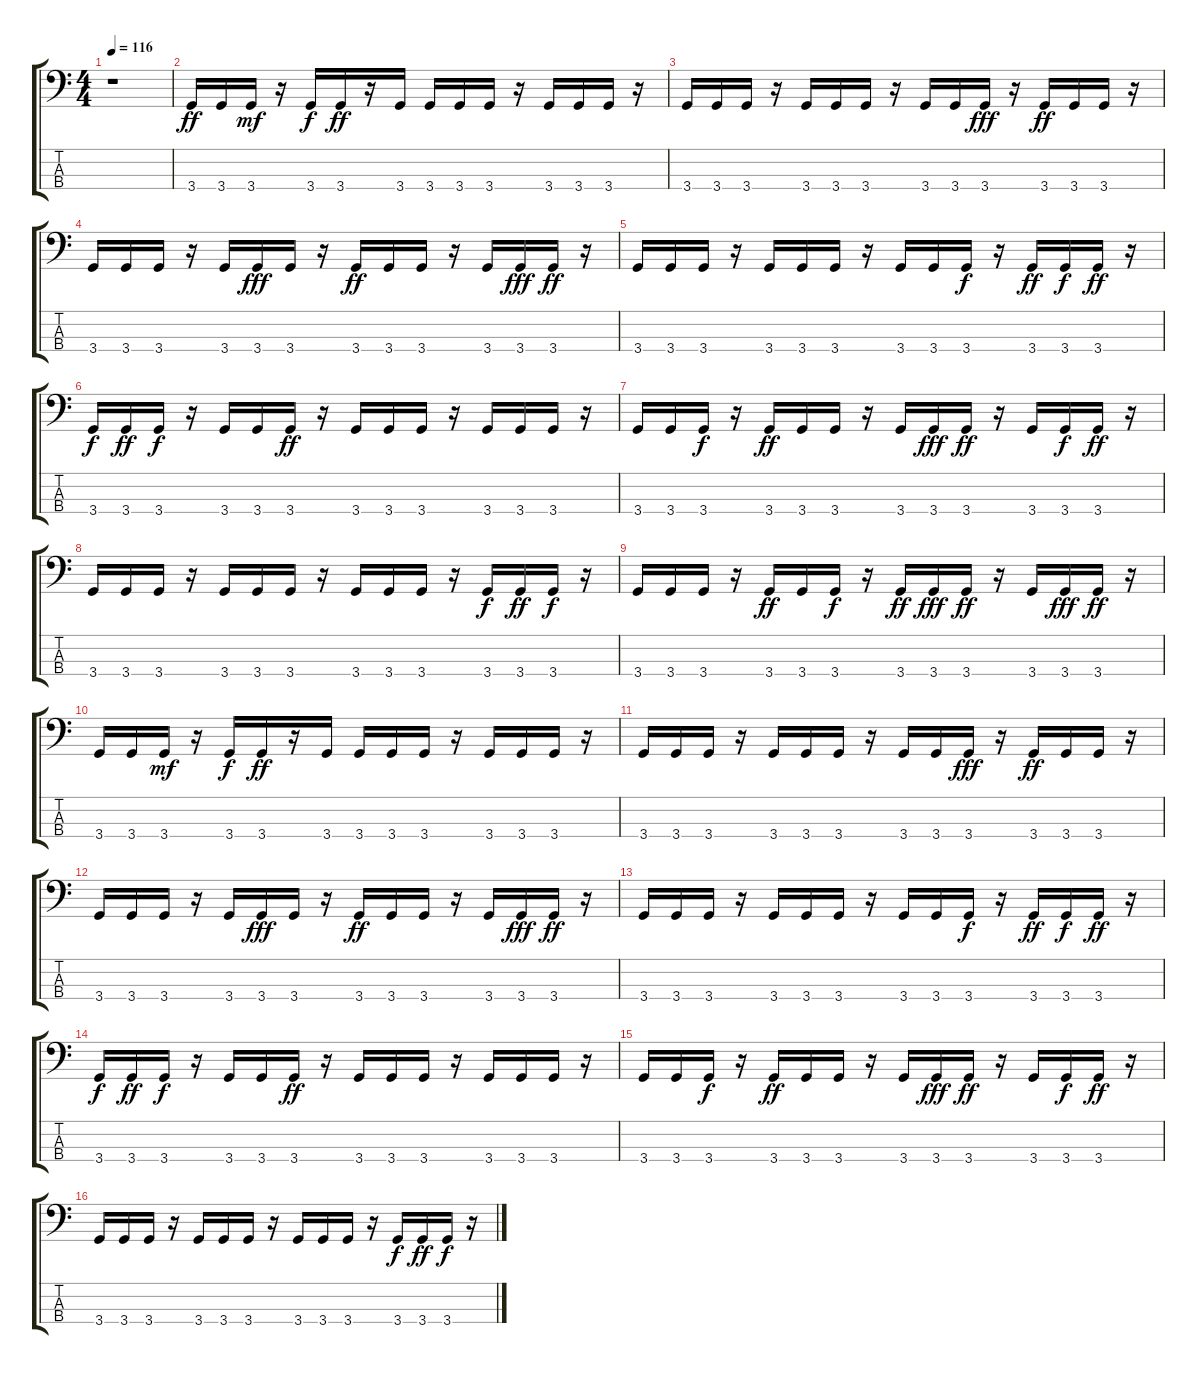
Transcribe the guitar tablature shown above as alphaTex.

\track "" {instrument synthbass1}
\staff {score tabs}
\tuning (G2 D2 A1 E1) {hide}
\ts (4 4)
\tempo 116
\clef f4
\ks c
r.1{dy ff} |
3.4.16 3.4.16 3.4.16{dy mf} r.16 3.4.16{dy f} 3.4.16{dy ff} r.16 3.4.16 3.4.16 3.4.16 3.4.16 r.16 3.4.16 3.4.16 3.4.16 r.16 |
3.4.16 3.4.16 3.4.16 r.16 3.4.16 3.4.16 3.4.16 r.16 3.4.16 3.4.16 3.4.16{dy fff} r.16 3.4.16{dy ff} 3.4.16 3.4.16 r.16 |
3.4.16 3.4.16 3.4.16 r.16 3.4.16 3.4.16{dy fff} 3.4.16 r.16 3.4.16{dy ff} 3.4.16 3.4.16 r.16 3.4.16 3.4.16{dy fff} 3.4.16{dy ff} r.16 |
3.4.16 3.4.16 3.4.16 r.16 3.4.16 3.4.16 3.4.16 r.16 3.4.16 3.4.16 3.4.16{dy f} r.16 3.4.16{dy ff} 3.4.16{dy f} 3.4.16{dy ff} r.16 |
3.4.16{dy f} 3.4.16{dy ff} 3.4.16{dy f} r.16 3.4.16 3.4.16 3.4.16{dy ff} r.16 3.4.16 3.4.16 3.4.16 r.16 3.4.16 3.4.16 3.4.16 r.16 |
3.4.16 3.4.16 3.4.16{dy f} r.16 3.4.16{dy ff} 3.4.16 3.4.16 r.16 3.4.16 3.4.16{dy fff} 3.4.16{dy ff} r.16 3.4.16 3.4.16{dy f} 3.4.16{dy ff} r.16 |
3.4.16 3.4.16 3.4.16 r.16 3.4.16 3.4.16 3.4.16 r.16 3.4.16 3.4.16 3.4.16 r.16 3.4.16{dy f} 3.4.16{dy ff} 3.4.16{dy f} r.16 |
3.4.16 3.4.16 3.4.16 r.16 3.4.16{dy ff} 3.4.16 3.4.16{dy f} r.16 3.4.16{dy ff} 3.4.16{dy fff} 3.4.16{dy ff} r.16 3.4.16 3.4.16{dy fff} 3.4.16{dy ff} r.16 |
3.4.16 3.4.16 3.4.16{dy mf} r.16 3.4.16{dy f} 3.4.16{dy ff} r.16 3.4.16 3.4.16 3.4.16 3.4.16 r.16 3.4.16 3.4.16 3.4.16 r.16 |
3.4.16 3.4.16 3.4.16 r.16 3.4.16 3.4.16 3.4.16 r.16 3.4.16 3.4.16 3.4.16{dy fff} r.16 3.4.16{dy ff} 3.4.16 3.4.16 r.16 |
3.4.16 3.4.16 3.4.16 r.16 3.4.16 3.4.16{dy fff} 3.4.16 r.16 3.4.16{dy ff} 3.4.16 3.4.16 r.16 3.4.16 3.4.16{dy fff} 3.4.16{dy ff} r.16 |
3.4.16 3.4.16 3.4.16 r.16 3.4.16 3.4.16 3.4.16 r.16 3.4.16 3.4.16 3.4.16{dy f} r.16 3.4.16{dy ff} 3.4.16{dy f} 3.4.16{dy ff} r.16 |
3.4.16{dy f} 3.4.16{dy ff} 3.4.16{dy f} r.16 3.4.16 3.4.16 3.4.16{dy ff} r.16 3.4.16 3.4.16 3.4.16 r.16 3.4.16 3.4.16 3.4.16 r.16 |
3.4.16 3.4.16 3.4.16{dy f} r.16 3.4.16{dy ff} 3.4.16 3.4.16 r.16 3.4.16 3.4.16{dy fff} 3.4.16{dy ff} r.16 3.4.16 3.4.16{dy f} 3.4.16{dy ff} r.16 |
3.4.16 3.4.16 3.4.16 r.16 3.4.16 3.4.16 3.4.16 r.16 3.4.16 3.4.16 3.4.16 r.16 3.4.16{dy f} 3.4.16{dy ff} 3.4.16{dy f} r.16
